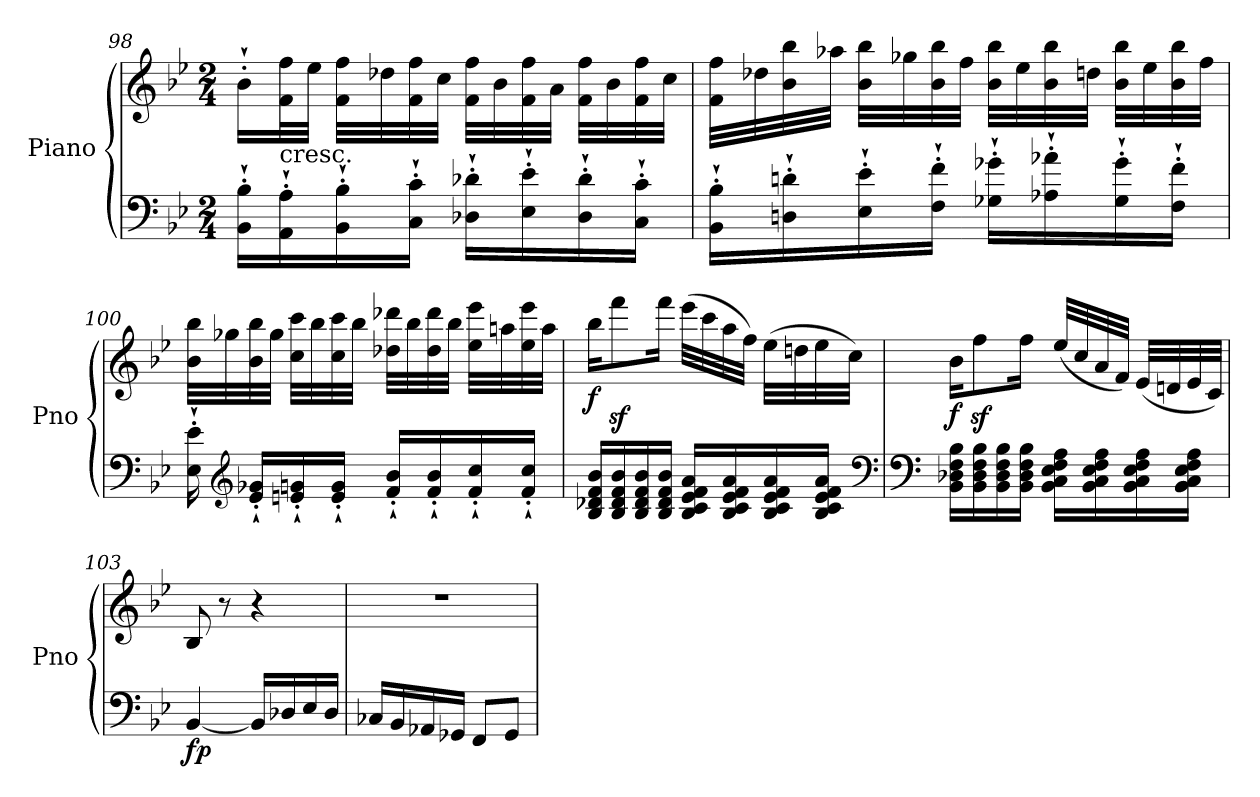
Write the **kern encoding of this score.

**kern	**kern	**dynam
*part1	*part1	*part1
*staff2	*staff1	*staff1/2
*I"Piano	*	*
*I'Pno	*	*
*clefF4	*clefG2	*
*k[b-e-]	*k[b-e-]	*
*B-:	*B-:	*
*M2/4	*M2/4	*
=98	=98	=98
16BB-\`' 16B-\`'LL	16b-`'\LL	.
!	!LO:TX:b:t=cresc.	!
16AA\`' 16A\`'	32f\ 32ff\L	.
.	32ee-\JJJ	.
16BB-\`' 16B-\`'	32f\ 32ff\LLL	.
.	32dd-X\	.
16C\`' 16c\`'JJ	32f\ 32ff\	.
.	32cc\JJJ	.
16D-X\`' 16d-X\`'LL	32f\ 32ff\LLL	.
.	32b-\	.
16E-\`' 16e-\`'	32f\ 32ff\	.
.	32a\JJJ	.
16D-\`' 16d-\`'	32f\ 32ff\LLL	.
.	32b-\	.
16C\`' 16c\`'JJ	32f\ 32ff\	.
.	32cc\JJJ	.
!!LO:LB:g=z
=99	=99	=99
16BB-\`' 16B-\`'LL	32f\ 32ff\LLL	.
.	32dd-X\	.
16Dn\`' 16dn\`'	32b-\ 32bb-\	.
.	32aa-X\JJJ	.
16E-\`' 16e-\`'	32b-\ 32bb-\LLL	.
.	32gg-X\	.
16F\`' 16f\`'JJ	32b-\ 32bb-\	.
.	32ff\JJJ	.
16G-X\`' 16g-X\`'LL	32b-\ 32bb-\LLL	.
.	32ee-\	.
16A-X\`' 16a-X\`'	32b-\ 32bb-\	.
.	32ddn\JJJ	.
16G-\`' 16g-\`'	32b-\ 32bb-\LLL	.
.	32ee-\	.
16F\`' 16f\`'JJ	32b-\ 32bb-\	.
.	32ff\JJJ	.
=100	=100	=100
16E-\`' 16e-\`'	32b-\ 32bb-\LLL	.
.	32gg-X\	.
*clefG2	*	*
16e-/`' 16g-X/`'LL	32b-\ 32bb-\	.
.	32gg-\JJJ	.
16en/`' 16gn/`'	32cc\ 32ccc\LLL	.
.	32bb-\	.
16e/`' 16g/`'JJ	32cc\ 32ccc\	.
.	32bb-\JJJ	.
16f/`' 16b-/`'LL	32dd-X\ 32ddd-X\LLL	.
.	32bb-\	.
16f/`' 16b-/`'	32dd-\ 32ddd-\	.
.	32bb-\JJJ	.
16f/`' 16cc/`'	32ee-\ 32eee-\LLL	.
.	32aan\	.
16f/`' 16cc/`'JJ	32ee-\ 32eee-\	.
.	32aa\JJJ	.
=101	=101	=101
!	!	!LO:DY:b
16B-/ 16d-X/ 16f/ 16b-/LL	16bb-\KL	f
16B-/ 16d-/ 16f/ 16b-/	8fffz<\	.
16B-/ 16d-/ 16f/ 16b-/	.	.
16B-/ 16d-/ 16f/ 16b-/JJ	16fff\Jk	.
16B-/ 16c/ 16e-/ 16f/ 16a/LL	(32eee-\LLL	.
.	32ccc\	.
16B-/ 16c/ 16e-/ 16f/ 16a/	32aa\	.
.	32ff\JJJ)	.
16B-/ 16c/ 16e-/ 16f/ 16a/	(32ee-\LLL	.
.	32ddn\	.
16B-/ 16c/ 16e-/ 16f/ 16a/JJ	32ee-\	.
.	32cc\JJJ)	.
*clefF4	*	*
!!LO:LB:g=z
=102	=102	=102
*clefF4	*	*
!	!	!LO:DY:b
16BB-\ 16D-X\ 16F\ 16B-\LL	16b-\KL	f
16BB-\ 16D-\ 16F\ 16B-\	8ffz<\	.
16BB-\ 16D-\ 16F\ 16B-\	.	.
16BB-\ 16D-\ 16F\ 16B-\JJ	16ff\Jk	.
16BB-\ 16C\ 16E-\ 16F\ 16A\LL	(32ee-/LLL	.
.	32cc/	.
16BB-\ 16C\ 16E-\ 16F\ 16A\	32a/	.
.	32f/JJJ)	.
16BB-\ 16C\ 16E-\ 16F\ 16A\	(32e-/LLL	.
.	32dn/	.
16BB-\ 16C\ 16E-\ 16F\ 16A\JJ	32e-/	.
.	32c/JJJ)	.
=103	=103	=103
!	!	!LO:DY:b=2
[4BB-/	8B-/	fp
.	8r	.
16BB-/LL]	4r	.
16D-X/	.	.
16E-/	.	.
16D-/JJ	.	.
=104	=104	=104
16C-X/LL	2r	.
16BB-/	.	.
16AA-X/	.	.
16GG-X/JJ	.	.
8FF/L	.	.
8GG-/J	.	.
=	=	=
*-	*-	*-
